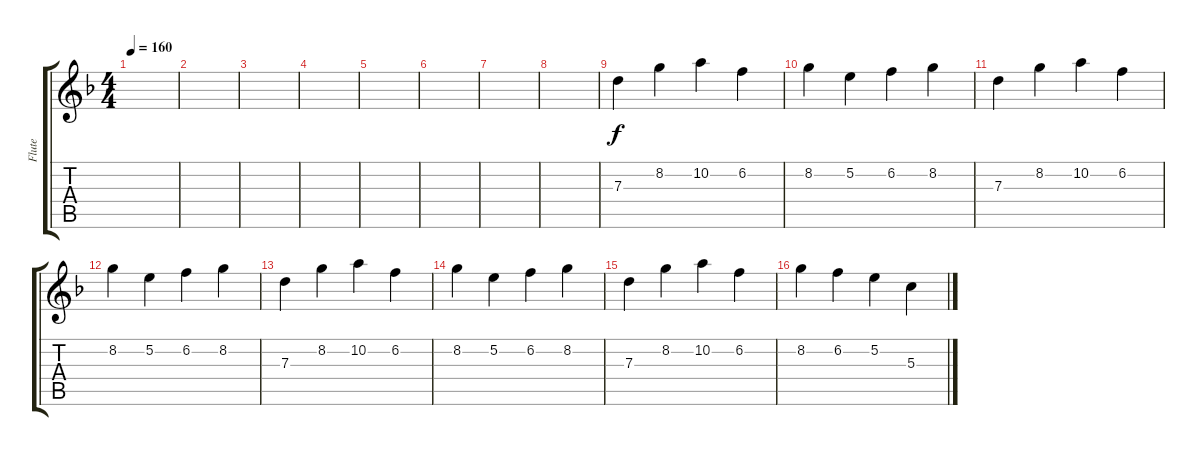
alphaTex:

\track ("Flute" "Flute") {instrument flute}
\staff {score tabs}
\tuning (E5 B4 G4 D4 A3 E3) {hide}
\ts (4 4)
\tempo 160
\clef g2
\ks dminor
|
|
|
|
|
|
|
|
7.3.4{volume 16} 8.2.4 10.2.4 6.2.4 |
8.2.4 5.2.4 6.2.4 8.2.4 |
7.3.4 8.2.4 10.2.4 6.2.4 |
8.2.4 5.2.4 6.2.4 8.2.4 |
7.3.4 8.2.4 10.2.4 6.2.4 |
8.2.4 5.2.4 6.2.4 8.2.4 |
7.3.4 8.2.4 10.2.4 6.2.4 |
8.2.4 6.2.4 5.2.4 5.3.4
